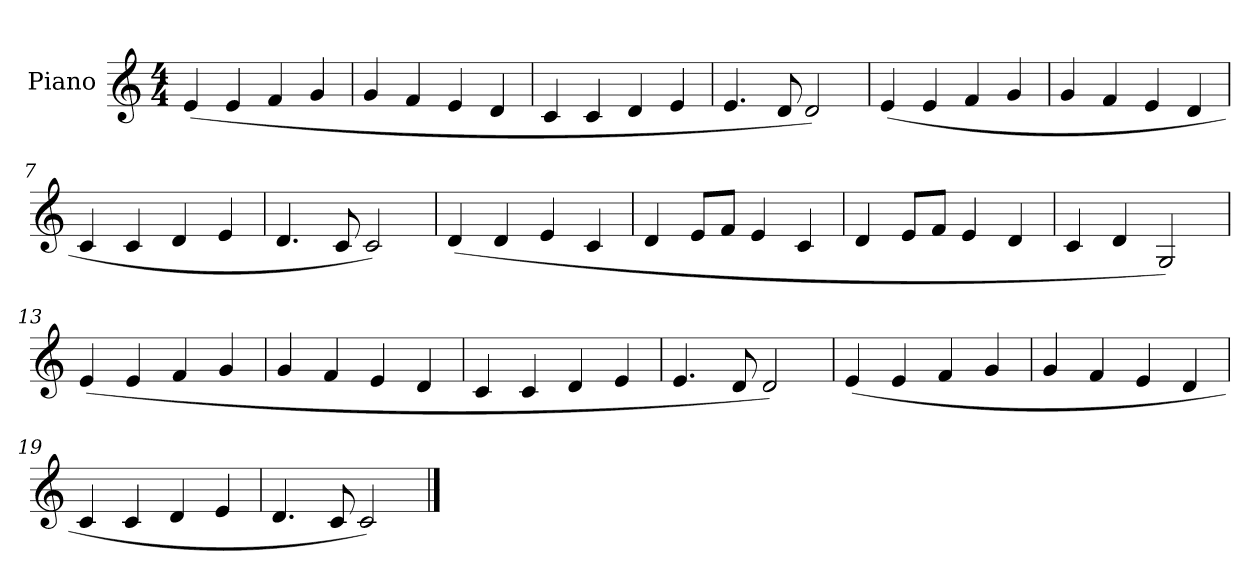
**kern
*part1
*staff1
*I"Piano
*I'Pno.
*clefG2
*k[]
*M4/4
*MM70
=1
(>4e/
4e/
4f/
4g/
=2
4g/
4f/
4e/
4d/
=3
4c/
4c/
4d/
4e/
=4
4.e/
8d/
2d/)
=5
(>4e/
4e/
4f/
4g/
=6
4g/
4f/
4e/
4d/
=7
4c/
4c/
4d/
4e/
=8
4.d/
8c/
2c/)
=9
(>4d/
4d/
4e/
4c/
!!LO:LB:g=z
=10
4d/
8e/L
8f/J
4e/
4c/
=11
4d/
8e/L
8f/J
4e/
4d/
=12
4c/
4d/
2G/)
=13
(>4e/
4e/
4f/
4g/
=14
4g/
4f/
4e/
4d/
=15
4c/
4c/
4d/
4e/
=16
4.e/
8d/
2d/)
=17
(>4e/
4e/
4f/
4g/
=18
4g/
4f/
4e/
4d/
=19
4c/
4c/
4d/
4e/
!!LO:LB:g=z
=20
4.d/
8c/
2c/)
==
*-
